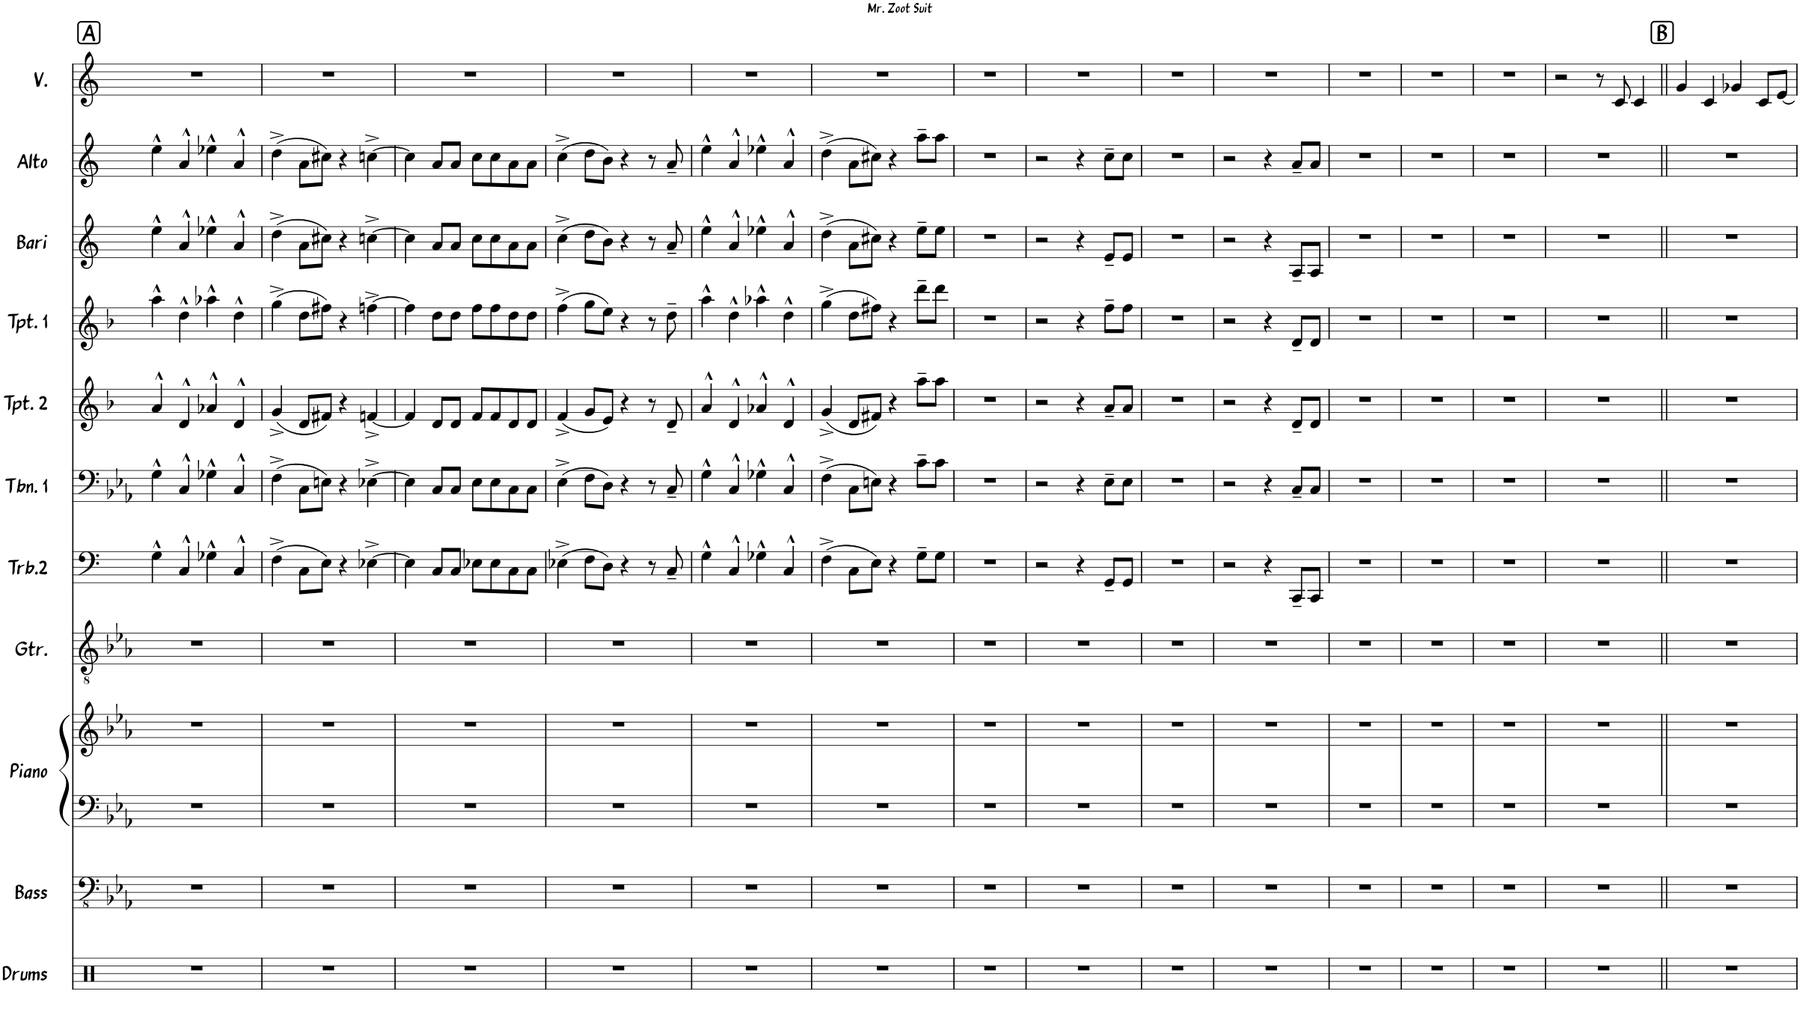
**kern	**kern	**kern	**kern	**kern	**kern	**kern	**kern	**kern	**kern	**kern	**kern
*part11	*part10	*part9	*part9	*part8	*part7	*part6	*part5	*part4	*part3	*part2	*part1
*staff12	*staff11	*staff10	*staff9	*staff8	*staff7	*staff6	*staff5	*staff4	*staff3	*staff2	*staff1
*I"Drums	*I"Bass	*I"Piano	*	*I"Guitar	*I"Trombone 2	*I"Trombone 1	*I"Trumpet 2	*I"Trumpet 1	*I"Baritone Sax	*I"Alto Sax	*I"Vocals
*I'Drums	*I'Bass	*I'Piano	*	*I'Gtr.	*I'Trb.2	*I'Tbn. 1	*I'Tpt. 2	*I'Tpt. 1	*I'Bari	*I'Alto	*I'V.
!!LO:PB:g=z
*clefX	*clefFv4	*clefF4	*clefG2	*clefGv2	*clefF4	*clefF4	*clefG2	*clefG2	*clefG2	*clefG2	*clefG2
*	*	*	*	*	*	*	*Trd1c2	*Trd1c2	*Trd12c21	*Trd5c9	*
*k[]	*k[b-e-a-]	*k[b-e-a-]	*k[b-e-a-]	*k[b-e-a-]	*k[]	*k[b-e-a-]	*k[b-]	*k[b-]	*k[]	*k[]	*k[]
*M4/4	*M4/4	*M4/4	*M4/4	*M4/4	*M4/4	*M4/4	*M4/4	*M4/4	*M4/4	*M4/4	*M4/4
!!LO:REH:place=s1:a:rj:fs=14:t=A
=14	=14	=14	=14	=14	=14	=14	=14	=14	=14	=14	=14
1r	1r	1r	1r	1r	4G^^\	4G^^\	4a^^/	4aa^^\	4ee^^\	4ee^^\	1r
.	.	.	.	.	4C^^/	4C^^/	4d^^/	4dd^^\	4a^^/	4a^^/	.
.	.	.	.	.	4G-X^^\	4G-X^^\	4a-X^^/	4aa-X^^\	4ee-X^^\	4ee-X^^\	.
.	.	.	.	.	4C^^/	4C^^/	4d^^/	4dd^^\	4a^^/	4a^^/	.
=15	=15	=15	=15	=15	=15	=15	=15	=15	=15	=15	=15
1r	1r	1r	1r	1r	(4F^\	(4F^\	(4g^/	(4gg^\	(4dd^\	(4dd^\	1r
.	.	.	.	.	8C\L	8C\L	8d/L	8dd\L	8a\L	8a\L	.
.	.	.	.	.	8E\J)	8En\J)	8f#X/J)	8ff#X\J)	8cc#X\J)	8cc#X\J)	.
.	.	.	.	.	4r	4r	4r	4r	4r	4r	.
.	.	.	.	.	[4E-X^\	[4E-X^\	[4fn^/	[4ffn^\	[4ccn^\	[4ccn^\	.
=16	=16	=16	=16	=16	=16	=16	=16	=16	=16	=16	=16
1r	1r	1r	1r	1r	4E-\]	4E-\]	4f/]	4ff\]	4cc\]	4cc\]	1r
.	.	.	.	.	8C/L	8C/L	8d/L	8dd\L	8a/L	8a/L	.
.	.	.	.	.	8C/J	8C/J	8d/J	8dd\J	8a/J	8a/J	.
.	.	.	.	.	8E-X\L	8E-\L	8f/L	8ff\L	8cc\L	8cc\L	.
.	.	.	.	.	8E-\	8E-\	8f/	8ff\	8cc\	8cc\	.
.	.	.	.	.	8C\	8C\	8d/	8dd\	8a\	8a\	.
.	.	.	.	.	8C\J	8C\J	8d/J	8dd\J	8a\J	8a\J	.
=17	=17	=17	=17	=17	=17	=17	=17	=17	=17	=17	=17
1r	1r	1r	1r	1r	(4E-X^\	(4E-^\	(4f^/	(4ff^\	(4cc^\	(4cc^\	1r
.	.	.	.	.	8F\L	8F\L	8g/L	8gg\L	8dd\L	8dd\L	.
.	.	.	.	.	8D\J)	8D\J)	8e/J)	8ee\J)	8b\J)	8b\J)	.
.	.	.	.	.	4r	4r	4r	4r	4r	4r	.
.	.	.	.	.	8r	8r	8r	8r	8r	8r	.
.	.	.	.	.	8C~/	8C~/	8d~/	8dd~\	8a~/	8a~/	.
=18	=18	=18	=18	=18	=18	=18	=18	=18	=18	=18	=18
1r	1r	1r	1r	1r	4G^^\	4G^^\	4a^^/	4aa^^\	4ee^^\	4ee^^\	1r
.	.	.	.	.	4C^^/	4C^^/	4d^^/	4dd^^\	4a^^/	4a^^/	.
.	.	.	.	.	4G-X^^\	4G-X^^\	4a-X^^/	4aa-X^^\	4ee-X^^\	4ee-X^^\	.
.	.	.	.	.	4C^^/	4C^^/	4d^^/	4dd^^\	4a^^/	4a^^/	.
=19	=19	=19	=19	=19	=19	=19	=19	=19	=19	=19	=19
1r	1r	1r	1r	1r	(4F^\	(4F^\	(4g^/	(4gg^\	(4dd^\	(4dd^\	1r
.	.	.	.	.	8C\L	8C\L	8d/L	8dd\L	8a\L	8a\L	.
.	.	.	.	.	8E\J)	8En\J)	8f#X/J)	8ff#X\J)	8cc#X\J)	8cc#X\J)	.
.	.	.	.	.	4r	4r	4r	4r	4r	4r	.
.	.	.	.	.	8G~\L	8c~\L	8aa~\L	8ddd~\L	8ee~\L	8aa~\L	.
.	.	.	.	.	8G\J	8c\J	8aa\J	8ddd\J	8ee\J	8aa\J	.
=20	=20	=20	=20	=20	=20	=20	=20	=20	=20	=20	=20
1r	1r	1r	1r	1r	1r	1r	1r	1r	1r	1r	1r
=21	=21	=21	=21	=21	=21	=21	=21	=21	=21	=21	=21
1r	1r	1r	1r	1r	2r	2r	2r	2r	2r	2r	1r
.	.	.	.	.	4r	4r	4r	4r	4r	4r	.
.	.	.	.	.	8GG~/L	8E-~\L	8a~/L	8ff~\L	8e~/L	8cc~\L	.
.	.	.	.	.	8GG/J	8E-\J	8a/J	8ff\J	8e/J	8cc\J	.
=22	=22	=22	=22	=22	=22	=22	=22	=22	=22	=22	=22
1r	1r	1r	1r	1r	1r	1r	1r	1r	1r	1r	1r
=23	=23	=23	=23	=23	=23	=23	=23	=23	=23	=23	=23
1r	1r	1r	1r	1r	2r	2r	2r	2r	2r	2r	1r
.	.	.	.	.	4r	4r	4r	4r	4r	4r	.
.	.	.	.	.	8CC~/L	8C~/L	8d~/L	8d~/L	8A~/L	8a~/L	.
.	.	.	.	.	8CC/J	8C/J	8d/J	8d/J	8A/J	8a/J	.
=24	=24	=24	=24	=24	=24	=24	=24	=24	=24	=24	=24
1r	1r	1r	1r	1r	1r	1r	1r	1r	1r	1r	1r
=25	=25	=25	=25	=25	=25	=25	=25	=25	=25	=25	=25
1r	1r	1r	1r	1r	1r	1r	1r	1r	1r	1r	1r
=26	=26	=26	=26	=26	=26	=26	=26	=26	=26	=26	=26
1r	1r	1r	1r	1r	1r	1r	1r	1r	1r	1r	1r
=27	=27	=27	=27	=27	=27	=27	=27	=27	=27	=27	=27
1r	1r	1r	1r	1r	1r	1r	1r	1r	1r	1r	2r
.	.	.	.	.	.	.	.	.	.	.	8r
.	.	.	.	.	.	.	.	.	.	.	8c/
.	.	.	.	.	.	.	.	.	.	.	4c/
!!LO:REH:place=s1:a:rj:fs=14:t=B
=28||	=28||	=28||	=28||	=28||	=28||	=28||	=28||	=28||	=28||	=28||	=28||
1r	1r	1r	1r	1r	1r	1r	1r	1r	1r	1r	4g/
.	.	.	.	.	.	.	.	.	.	.	4c/
.	.	.	.	.	.	.	.	.	.	.	4g-X/
.	.	.	.	.	.	.	.	.	.	.	8c/L
.	.	.	.	.	.	.	.	.	.	.	[8e/J
=	=	=	=	=	=	=	=	=	=	=	=
*-	*-	*-	*-	*-	*-	*-	*-	*-	*-	*-	*-
